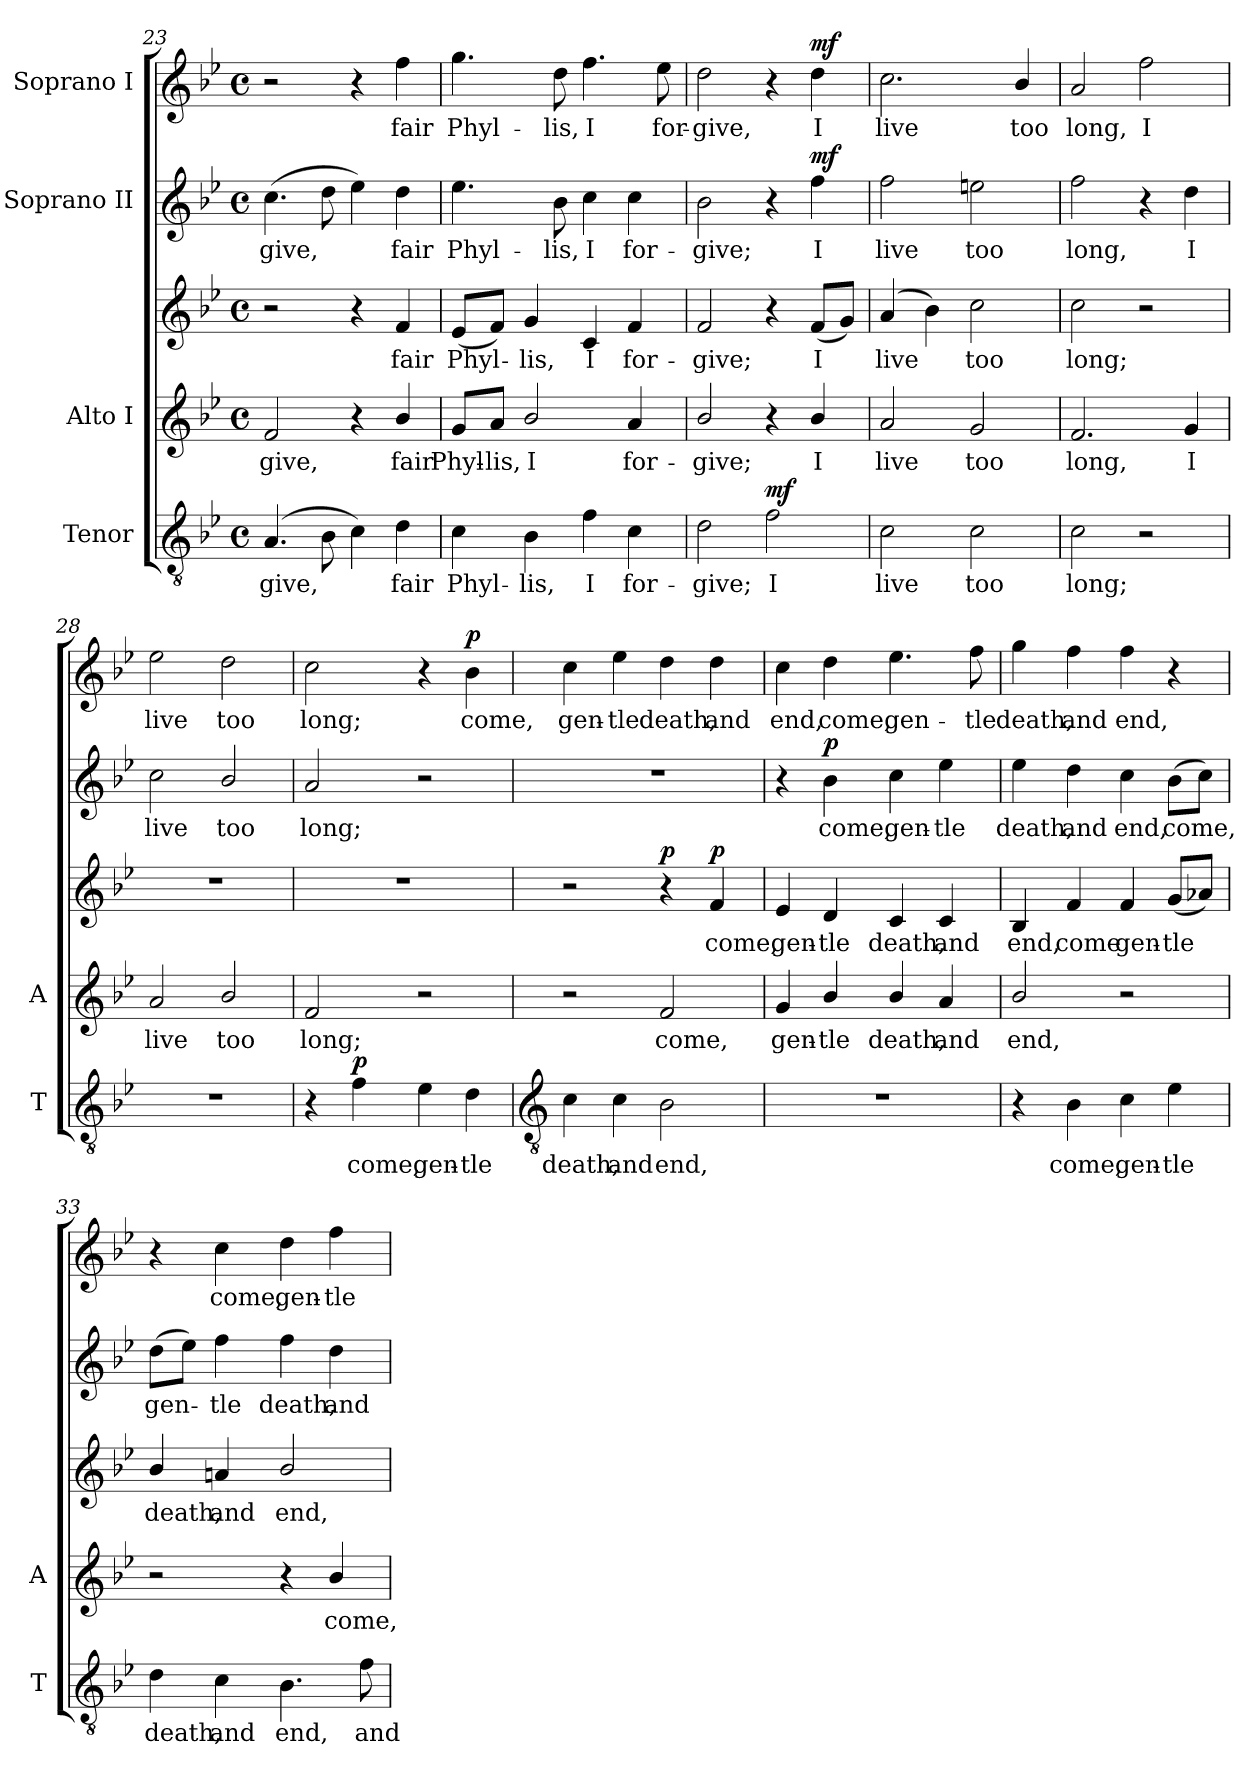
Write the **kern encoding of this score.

**kern	**text	**dynam	**kern	**text	**kern	**text	**dynam	**kern	**text	**dynam	**kern	**text	**dynam
*part4	*part4	*part4	*part3	*part3	*part3	*part3	*part3	*part2	*part2	*part2	*part1	*part1	*part1
*staff5	*staff5	*staff5	*staff4	*staff4	*staff3	*staff3	*staff3/4	*staff2	*staff2	*staff2	*staff1	*staff1	*staff1
*I"Tenor	*	*	*I"Alto I	*	*	*	*	*I"Soprano II	*	*	*I"Soprano I	*	*
*I'T	*	*	*I'A	*	*	*	*	*	*	*	*	*	*
!!LO:LB:g=z
*clefGv2	*	*	*clefG2	*	*clefG2	*	*	*clefG2	*	*	*clefG2	*	*
*k[b-e-]	*	*	*k[b-e-]	*	*k[b-e-]	*	*	*k[b-e-]	*	*	*k[b-e-]	*	*
*B-:	*	*	*B-:	*	*B-:	*	*	*B-:	*	*	*B-:	*	*
*M4/4	*	*	*M4/4	*	*M4/4	*	*	*M4/4	*	*	*M4/4	*	*
*met(c)	*	*	*met(c)	*	*met(c)	*	*	*met(c)	*	*	*met(c)	*	*
=23	=23	=23	=23	=23	=23	=23	=23	=23	=23	=23	=23	=23	=23
!	!LO:LY:b	!	!	!LO:LY:b	!	!	!	!	!LO:LY:b	!	!	!	!
(>4.A	-give,	.	2f	give,	2r	.	.	(>4.cc	-give,	.	2r	.	.
8B-	.	.	.	.	.	.	.	8dd	.	.	.	.	.
4c)	.	.	4r	.	4r	.	.	4ee-)	.	.	4r	.	.
!	!LO:LY:b	!	!	!LO:LY:b	!	!LO:LY:b	!	!	!LO:LY:b	!	!	!LO:LY:b	!
4d	fair	.	4b-/	fair	4f	-fair	.	4dd	fair	.	4ff	fair	.
=24	=24	=24	=24	=24	=24	=24	=24	=24	=24	=24	=24	=24	=24
!	!LO:LY:b	!	!	!LO:LY:b	!	!LO:LY:b	!	!	!LO:LY:b	!	!	!LO:LY:b	!
4c	Phyl-	.	8g/L	-Phyl-	(<8e-L	Phyl-	.	4.ee-	Phyl-	.	4.gg	Phyl-	.
!	!	!	!	!LO:LY:b	!	!	!	!	!	!	!	!	!
.	.	.	8a/J	-lis,	8fJ)	.	.	.	.	.	.	.	.
!	!LO:LY:b	!	!	!LO:LY:b	!	!LO:LY:b	!	!	!	!	!	!	!
4B-	-lis,	.	2b-/	I	4g	lis,	.	.	.	.	.	.	.
!	!	!	!	!	!	!	!	!	!LO:LY:b	!	!	!LO:LY:b	!
.	.	.	.	.	.	.	.	8b-	-lis,	.	8dd	-lis,	.
!	!LO:LY:b	!	!	!	!	!LO:LY:b	!	!	!LO:LY:b	!	!	!LO:LY:b	!
4f	I	.	.	.	4c	I	.	4cc	I	.	4.ff	I	.
!	!LO:LY:b	!	!	!LO:LY:b	!	!LO:LY:b	!	!	!LO:LY:b	!	!	!	!
4c	for-	.	4a	for-	4f	for-	.	4cc	for-	.	.	.	.
!	!	!	!	!	!	!	!	!	!	!	!	!LO:LY:b	!
.	.	.	.	.	.	.	.	.	.	.	8ee-	for-	.
=25	=25	=25	=25	=25	=25	=25	=25	=25	=25	=25	=25	=25	=25
!	!LO:LY:b	!	!	!LO:LY:b	!	!LO:LY:b	!	!	!LO:LY:b	!	!	!LO:LY:b	!
2d	-give;	.	2b-/	give;	2f	-give;	.	2b-	-give;	.	2dd	-give,	.
!	!LO:LY:b	!LO:DY:b	!	!	!	!	!	!	!	!	!	!	!
2f	I	mf	4r	.	4r	.	.	4r	.	.	4r	.	.
!	!	!	!	!LO:LY:b	!	!LO:LY:b	!LO:DY:b=2	!	!LO:LY:b	!	!	!LO:LY:b	!
!	!	!	!	!	!	!	!LO:DY:n=1:b	!	!	!LO:DY:b	!	!	!LO:DY:b
.	.	.	4b-/	I	(<8fL	I	mf mf	4ff	I	mf	4dd	I	mf
.	.	.	.	.	8gJ)	.	.	.	.	.	.	.	.
=26	=26	=26	=26	=26	=26	=26	=26	=26	=26	=26	=26	=26	=26
!	!LO:LY:b	!	!	!LO:LY:b	!	!LO:LY:b	!	!	!LO:LY:b	!	!	!LO:LY:b	!
2c	live	.	2a	live	(<4a	live	.	2ff	live	.	2.cc	live	.
.	.	.	.	.	4b-)	.	.	.	.	.	.	.	.
!	!LO:LY:b	!	!	!LO:LY:b	!	!LO:LY:b	!	!	!LO:LY:b	!	!	!	!
2c	too	.	2g	too	2cc	too	.	2een	too	.	.	.	.
!	!	!	!	!	!	!	!	!	!	!	!	!LO:LY:b	!
.	.	.	.	.	.	.	.	.	.	.	4b-/	too	.
=27	=27	=27	=27	=27	=27	=27	=27	=27	=27	=27	=27	=27	=27
!	!LO:LY:b	!	!	!LO:LY:b	!	!LO:LY:b	!	!	!LO:LY:b	!	!	!LO:LY:b	!
2c	long;	.	2.f	long,	2cc	long;	.	2ff	long,	.	2a	long,	.
!	!	!	!	!	!	!	!	!	!	!	!	!LO:LY:b	!
2r	.	.	.	.	2r	.	.	4r	.	.	2ff	I	.
!	!	!	!	!LO:LY:b	!	!	!	!	!LO:LY:b	!	!	!	!
.	.	.	4g	I	.	.	.	4dd	I	.	.	.	.
=28	=28	=28	=28	=28	=28	=28	=28	=28	=28	=28	=28	=28	=28
!	!	!	!	!LO:LY:b	!	!	!	!	!LO:LY:b	!	!	!LO:LY:b	!
1r	.	.	2a	live	1r	.	.	2cc	live	.	2ee-	live	.
!	!	!	!	!LO:LY:b	!	!	!	!	!LO:LY:b	!	!	!LO:LY:b	!
.	.	.	2b-/	too	.	.	.	2b-/	too	.	2dd	too	.
=29	=29	=29	=29	=29	=29	=29	=29	=29	=29	=29	=29	=29	=29
!	!	!	!	!LO:LY:b	!	!	!	!	!LO:LY:b	!	!	!LO:LY:b	!
4r	.	.	2f	long;	1r	.	.	2a	long;	.	2cc	long;	.
!	!LO:LY:b	!LO:DY:b	!	!	!	!	!	!	!	!	!	!	!
4f	come,	p	.	.	.	.	.	.	.	.	.	.	.
!	!LO:LY:b	!	!	!	!	!	!	!	!	!	!	!	!
4e-	gen-	.	2r	.	.	.	.	2r	.	.	4r	.	.
!	!LO:LY:b	!	!	!	!	!	!	!	!	!	!	!LO:LY:b	!LO:DY:b
4d	-tle	.	.	.	.	.	.	.	.	.	4b-	come,	p
!!LO:LB:g=z
=30	=30	=30	=30	=30	=30	=30	=30	=30	=30	=30	=30	=30	=30
*clefGv2	*	*	*	*	*	*	*	*	*	*	*	*	*
!	!LO:LY:b	!	!	!	!	!	!	!	!	!	!	!LO:LY:b	!
4c	death,	.	2r	.	2r	.	.	1r	.	.	4cc	gen-	.
!	!LO:LY:b	!	!	!	!	!	!	!	!	!	!	!LO:LY:b	!
4c	and	.	.	.	.	.	.	.	.	.	4ee-	-tle	.
!	!LO:LY:b	!	!	!LO:LY:b	!	!	!LO:DY:b=2	!	!	!	!	!LO:LY:b	!
2B-	end,	.	2f	come,	4r	.	p	.	.	.	4dd	death,	.
!	!	!	!	!	!	!LO:LY:b	!LO:DY:b	!	!	!	!	!LO:LY:b	!
.	.	.	.	.	4f	come,	p	.	.	.	4dd	and	.
=31	=31	=31	=31	=31	=31	=31	=31	=31	=31	=31	=31	=31	=31
!	!	!	!	!LO:LY:b	!	!LO:LY:b	!	!	!	!	!	!LO:LY:b	!
1r	.	.	4g	gen-	4e-	gen-	.	4r	.	.	4cc	end,	.
!	!	!	!	!LO:LY:b	!	!LO:LY:b	!	!	!LO:LY:b	!LO:DY:b	!	!LO:LY:b	!
.	.	.	4b-/	-tle	4d	-tle	.	4b-	come,	p	4dd	come,	.
!	!	!	!	!LO:LY:b	!	!LO:LY:b	!	!	!LO:LY:b	!	!	!LO:LY:b	!
.	.	.	4b-/	death,	4c	death,	.	4cc	gen-	.	4.ee-	gen-	.
!	!	!	!	!LO:LY:b	!	!LO:LY:b	!	!	!LO:LY:b	!	!	!	!
.	.	.	4a	and	4c	and	.	4ee-	-tle	.	.	.	.
!	!	!	!	!	!	!	!	!	!	!	!	!LO:LY:b	!
.	.	.	.	.	.	.	.	.	.	.	8ff	-tle	.
=32	=32	=32	=32	=32	=32	=32	=32	=32	=32	=32	=32	=32	=32
!	!	!	!	!LO:LY:b	!	!LO:LY:b	!	!	!LO:LY:b	!	!	!LO:LY:b	!
4r	.	.	2b-/	end,	4B-	end,	.	4ee-	death,	.	4gg	death,	.
!	!LO:LY:b	!	!	!	!	!LO:LY:b	!	!	!LO:LY:b	!	!	!LO:LY:b	!
4B-	come,	.	.	.	4f	come	.	4dd	and	.	4ff	and	.
!	!LO:LY:b	!	!	!	!	!LO:LY:b	!	!	!LO:LY:b	!	!	!LO:LY:b	!
4c	gen-	.	2r	.	4f	gen-	.	4cc	end,	.	4ff	end,	.
!	!LO:LY:b	!	!	!	!	!LO:LY:b	!	!	!LO:LY:b	!	!	!	!
4e-	-tle	.	.	.	(<8gL	-tle	.	(>8b-L	come,	.	4r	.	.
.	.	.	.	.	8a-XJ)	.	.	8ccJ)	.	.	.	.	.
=33	=33	=33	=33	=33	=33	=33	=33	=33	=33	=33	=33	=33	=33
!	!LO:LY:b	!	!	!	!	!LO:LY:b	!	!	!LO:LY:b	!	!	!	!
4d	death,	.	2r	.	4b-/	death,	.	(>8ddL	gen-	.	4r	.	.
.	.	.	.	.	.	.	.	8ee-J)	.	.	.	.	.
!	!LO:LY:b	!	!	!	!	!LO:LY:b	!	!	!LO:LY:b	!	!	!LO:LY:b	!
4c	and	.	.	.	4an	and	.	4ff	tle	.	4cc	come,	.
!	!LO:LY:b	!	!	!	!	!LO:LY:b	!	!	!LO:LY:b	!	!	!LO:LY:b	!
4.B-	end,	.	4r	.	2b-/	end,	.	4ff	death,	.	4dd	gen-	.
!	!	!	!	!LO:LY:b	!	!	!	!	!LO:LY:b	!	!	!LO:LY:b	!
.	.	.	4b-/	come,	.	.	.	4dd	and	.	4ff	-tle	.
!	!LO:LY:b	!	!	!	!	!	!	!	!	!	!	!	!
8f	and	.	.	.	.	.	.	.	.	.	.	.	.
=	=	=	=	=	=	=	=	=	=	=	=	=	=
*-	*-	*-	*-	*-	*-	*-	*-	*-	*-	*-	*-	*-	*-
